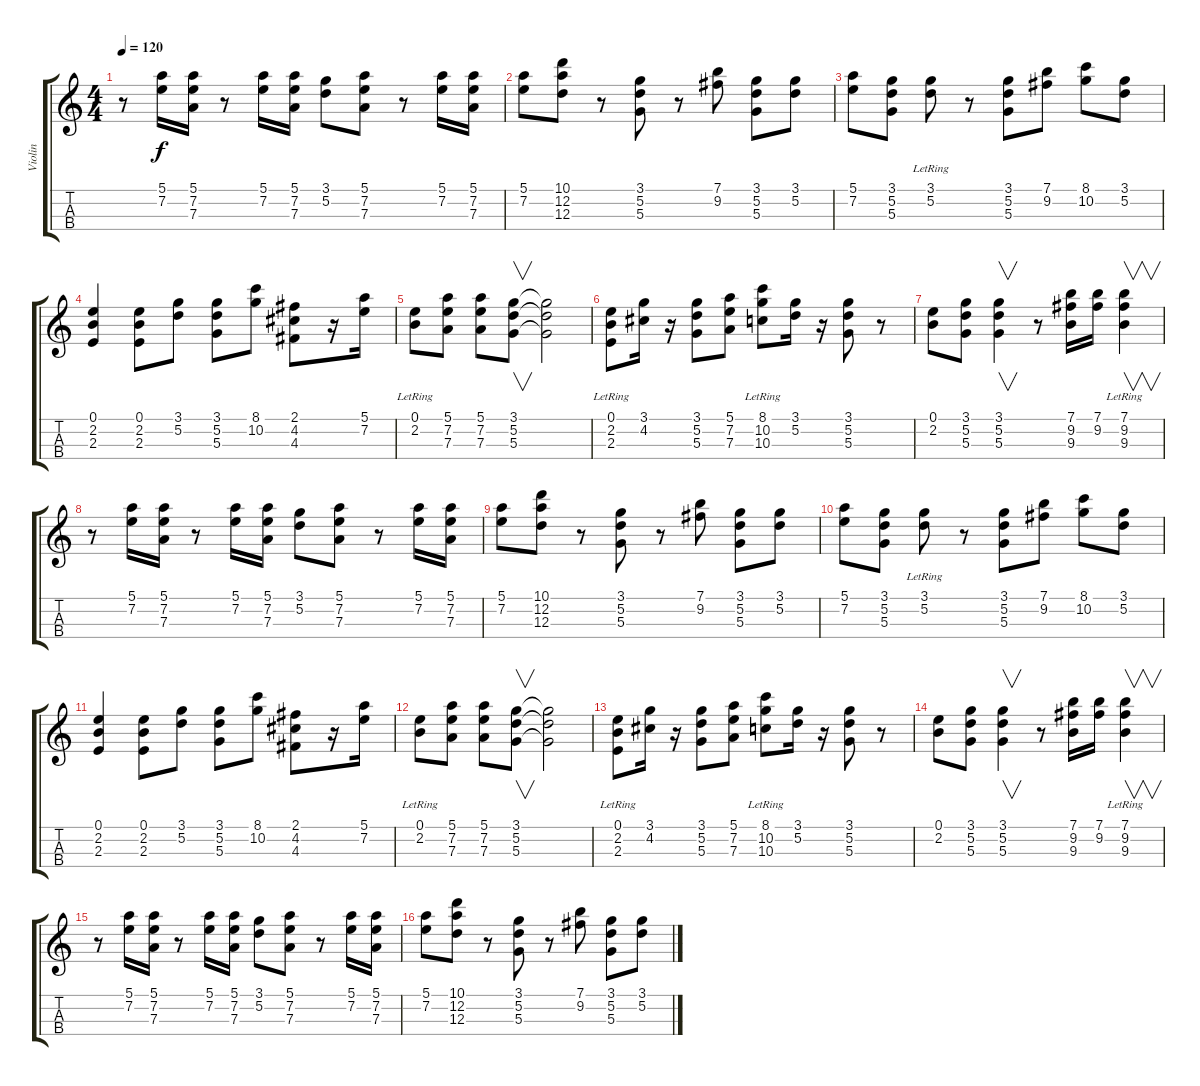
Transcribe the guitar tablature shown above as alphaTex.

\track ("Violin" "Violin") {instrument violin}
\staff {score tabs}
\tuning (E5 A4 D4 G3) {hide}
\ts (4 4)
\tempo 120
\clef g2
\ks c
r.8{dy f} (5.1 7.2).16 (5.1 7.2 7.3).16 r.8 (5.1 7.2).16 (5.1 7.2 7.3).16 (3.1 5.2).8 (5.1 7.2 7.3).8 r.8 (5.1 7.2).16 (5.1 7.2 7.3).16 |
(5.1 7.2).8 (10.1 12.2 12.3).8 r.8 (3.1 5.2 5.3).8 r.8 (7.1 9.2).8 (3.1 5.2 5.3).8 (3.1 5.2).8 |
(5.1 7.2).8 (3.1 5.2 5.3).8 (3.1 5.2{lr}).8 r.8 (3.1 5.2 5.3).8 (7.1 9.2).8 (8.1 10.2).8 (3.1 5.2).8 |
(0.1 2.2 2.3).4 (0.1 2.2 2.3).8 (3.1 5.2).8 (3.1 5.2 5.3).8 (8.1 10.2).8 (2.1 4.2 4.3).8 r.16 (5.1 7.2).16 |
(0.1 2.2{lr}).8 (5.1 7.2 7.3).8 (5.1 7.2 7.3).8 (3.1 5.2 5.3).8{v} (3.1{t} 5.2{t} 5.3{t}).2 |
(0.1{lr} 2.2 2.3).8 (3.1 4.2).16 r.16 (3.1 5.2 5.3).8 (5.1 7.2 7.3).8 (8.1{lr} 10.2 10.3).8 (3.1 5.2).16 r.16 (3.1 5.2 5.3).8 r.8 |
(0.1 2.2).8 (3.1 5.2 5.3).8 (3.1 5.2 5.3).4{v} r.8 (7.1 9.2 9.3).16 (7.1 9.2).16 (7.1{lr} 9.2 9.3).4{v} |
r.8 (5.1 7.2).16 (5.1 7.2 7.3).16 r.8 (5.1 7.2).16 (5.1 7.2 7.3).16 (3.1 5.2).8 (5.1 7.2 7.3).8 r.8 (5.1 7.2).16 (5.1 7.2 7.3).16 |
(5.1 7.2).8 (10.1 12.2 12.3).8 r.8 (3.1 5.2 5.3).8 r.8 (7.1 9.2).8 (3.1 5.2 5.3).8 (3.1 5.2).8 |
(5.1 7.2).8 (3.1 5.2 5.3).8 (3.1{lr} 5.2).8 r.8 (3.1 5.2 5.3).8 (7.1 9.2).8 (8.1 10.2).8 (3.1 5.2).8 |
(0.1 2.2 2.3).4 (0.1 2.2 2.3).8 (3.1 5.2).8 (3.1 5.2 5.3).8 (8.1 10.2).8 (2.1 4.2 4.3).8 r.16 (5.1 7.2).16 |
(0.1 2.2{lr}).8 (5.1 7.2 7.3).8 (5.1 7.2 7.3).8 (3.1 5.2 5.3).8{v} (3.1{t} 5.2{t} 5.3{t}).2 |
(0.1 2.2 2.3{lr}).8 (3.1 4.2).16 r.16 (3.1 5.2 5.3).8 (5.1 7.2 7.3).8 (8.1 10.2 10.3{lr}).8 (3.1 5.2).16 r.16 (3.1 5.2 5.3).8 r.8 |
(0.1 2.2).8 (3.1 5.2 5.3).8 (3.1 5.2 5.3).4{v} r.8 (7.1 9.2 9.3).16 (7.1 9.2).16 (7.1 9.2{lr} 9.3).4{v} |
r.8 (5.1 7.2).16 (5.1 7.2 7.3).16 r.8 (5.1 7.2).16 (5.1 7.2 7.3).16 (3.1 5.2).8 (5.1 7.2 7.3).8 r.8 (5.1 7.2).16 (5.1 7.2 7.3).16 |
(5.1 7.2).8 (10.1 12.2 12.3).8 r.8 (3.1 5.2 5.3).8 r.8 (7.1 9.2).8 (3.1 5.2 5.3).8 (3.1 5.2).8
